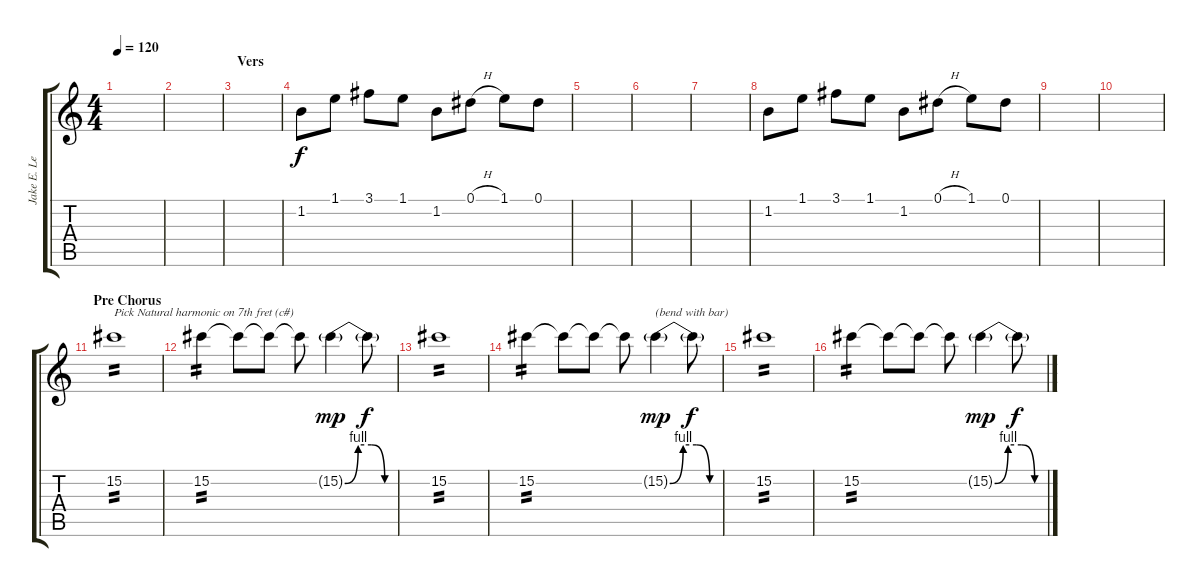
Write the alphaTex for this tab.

\track ("Jake E. Lee (Lead Guitar)" "Jake E. Le") {instrument distortionguitar}
\staff {score tabs}
\tuning (Eb4 Bb3 Gb3 Db3 Ab2 Eb2) {hide}
\ts (4 4)
\tempo 120
\clef g2
\ks c
|
|
\section ("" "Vers")
|
1.2.8{volume 10 instrument electricguitarclean} 1.1.8 3.1.8 1.1.8 1.2.8 0.1{h}.8 1.1.8 0.1.8 |
|
|
|
1.2.8{volume 10 instrument electricguitarclean} 1.1.8 3.1.8 1.1.8 1.2.8 0.1{h}.8 1.1.8 0.1.8 |
|
|
\section ("" "Pre Chorus")
15.2.1{txt "Pick Natural harmonic on 7th fret (c#)" tp 2 volume 16 instrument distortionguitar} |
15.2.4{tp 2} 15.2{t}.8 15.2{t}.8 15.2{t}.8 15.2{be (custom 0 0 15 4 30 4 45 0 60 0) g}.4{dy mp} 15.2{t}.8{dy f} |
15.2.1{tp 2 volume 16 instrument distortionguitar} |
15.2.4{tp 2} 15.2{t}.8 15.2{t}.8 15.2{t}.8 15.2{be (custom 0 0 15 4 30 4 45 0 60 0) g}.4{txt "(bend with bar)" dy mp} 15.2{t}.8{dy f} |
15.2.1{tp 2 volume 16 instrument distortionguitar} |
15.2.4{tp 2} 15.2{t}.8 15.2{t}.8 15.2{t}.8 15.2{be (custom 0 0 15 4 30 4 45 0 60 0) g}.4{dy mp} 15.2{t}.8{dy f}
